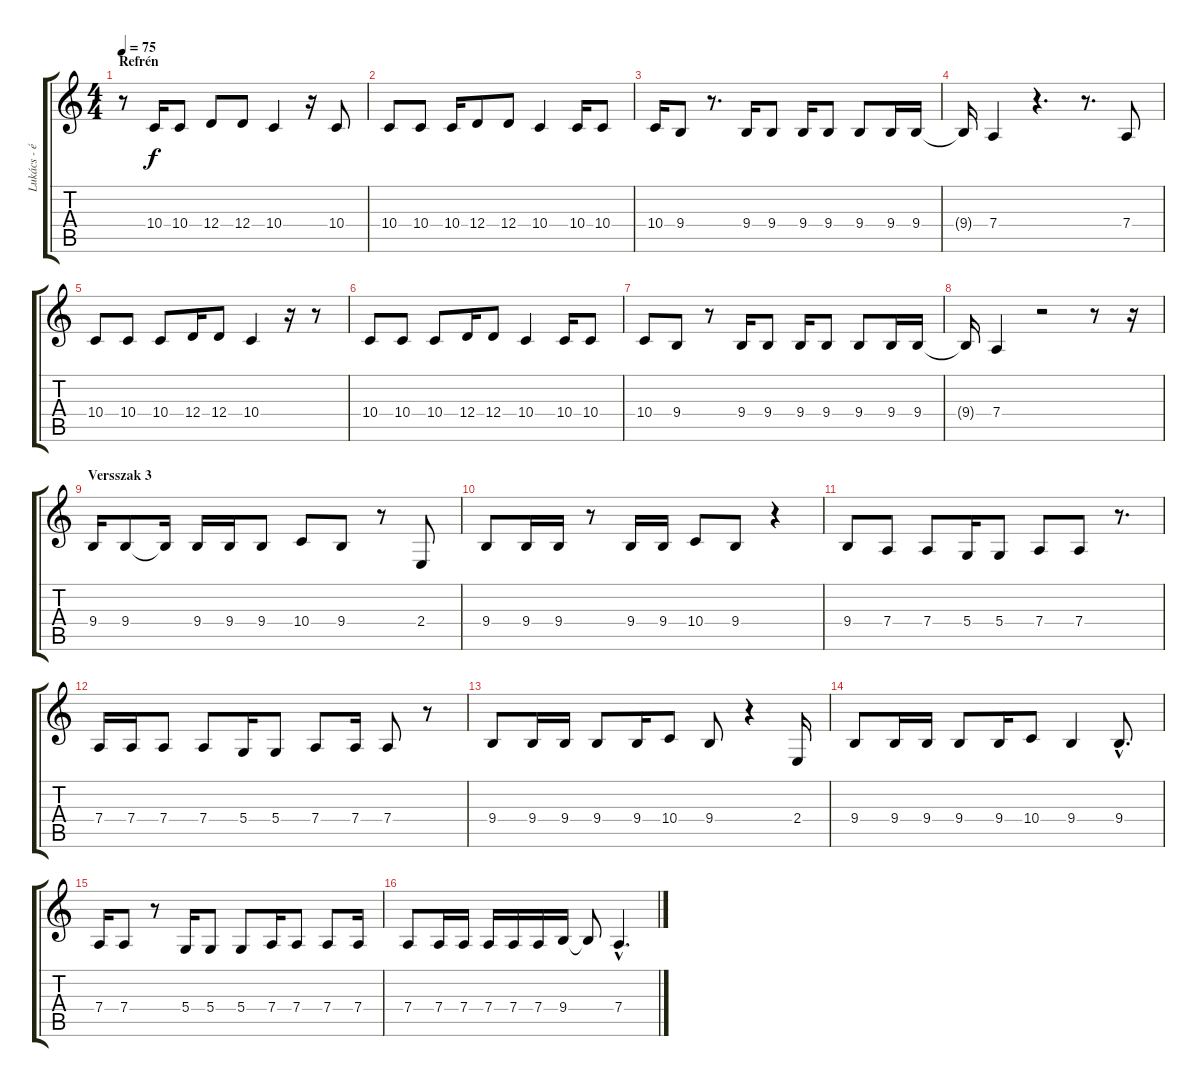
\track ("Lukács - ének" "Lukács - é") {instrument tenorsax}
\staff {score tabs}
\tuning (E4 B3 G3 D3 A2 E2) {hide}
\ts (4 4)
\section ("" "Refrén")
\tempo 75
\clef g2
\ks c
r.8{dy f volume 16 instrument altosax} 10.4.16 10.4.8 12.4.8 12.4.8 10.4.4 r.16 10.4.8 |
10.4.8 10.4.8 10.4.16 12.4.8 12.4.8 10.4.4 10.4.16 10.4.8 |
10.4.16 9.4.8 r.8{d} 9.4.16 9.4.8 9.4.16 9.4.8 9.4.8 9.4.16 9.4.16 |
9.4{t}.16 7.4.4 r.4{d} r.8{d} 7.4.8 |
10.4.8 10.4.8 10.4.8 12.4.16 12.4.8 10.4.4 r.16 r.8 |
10.4.8 10.4.8 10.4.8 12.4.16 12.4.8 10.4.4 10.4.16 10.4.8 |
10.4.8 9.4.8 r.8 9.4.16 9.4.8 9.4.16 9.4.8 9.4.8 9.4.16 9.4.16 |
9.4{t}.16 7.4.4 r.2 r.8 r.16{volume 11} |
\section ("" "Versszak 3")
9.4.16 9.4.8 9.4{t}.16 9.4.16 9.4.16 9.4.8 10.4.8 9.4.8 r.8 2.4.8 |
9.4.8 9.4.16 9.4.16 r.8 9.4.16 9.4.16 10.4.8 9.4.8 r.4 |
9.4.8 7.4.8 7.4.8 5.4.16 5.4.8 7.4.8 7.4.8 r.8{d} |
7.4.16 7.4.16 7.4.8 7.4.8 5.4.16 5.4.8 7.4.8 7.4.16 7.4.8 r.8 |
9.4.8 9.4.16 9.4.16 9.4.8 9.4.16 10.4.8 9.4.8 r.4 2.4.16 |
9.4.8 9.4.16 9.4.16 9.4.8 9.4.16 10.4.8 9.4.4 9.4{hac}.8{d} |
7.4.16 7.4.8 r.8 5.4.16 5.4.8 5.4.8 7.4.16 7.4.8 7.4.8 7.4.16 |
7.4.8 7.4.16 7.4.16 7.4.16 7.4.16 7.4.16 9.4.16 9.4{t}.8 7.4{hac}.4{d}
